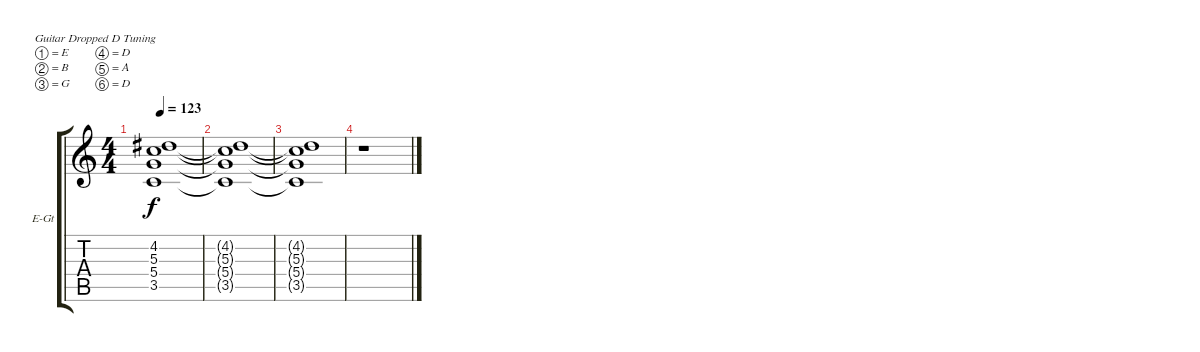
\bracketExtendMode groupsimilarinstruments
\firstSystemTrackNameOrientation horizontal
\otherSystemsTrackNameOrientation horizontal
\track ("Guitar 1" "E-Gt") {instrument distortionguitar}
\staff {score tabs}
\tuning (E4 B3 G3 D3 A2 D2)
\ts (4 4)
\tempo 123
\clef g2
\ks c
(4.2 5.3 5.4 3.5).1{dy f} |
(4.2{t} 5.3{t} 5.4{t} 3.5{t}).1 |
(4.2{t} 5.3{t} 5.4{t} 3.5{t}).1 |
r.1
